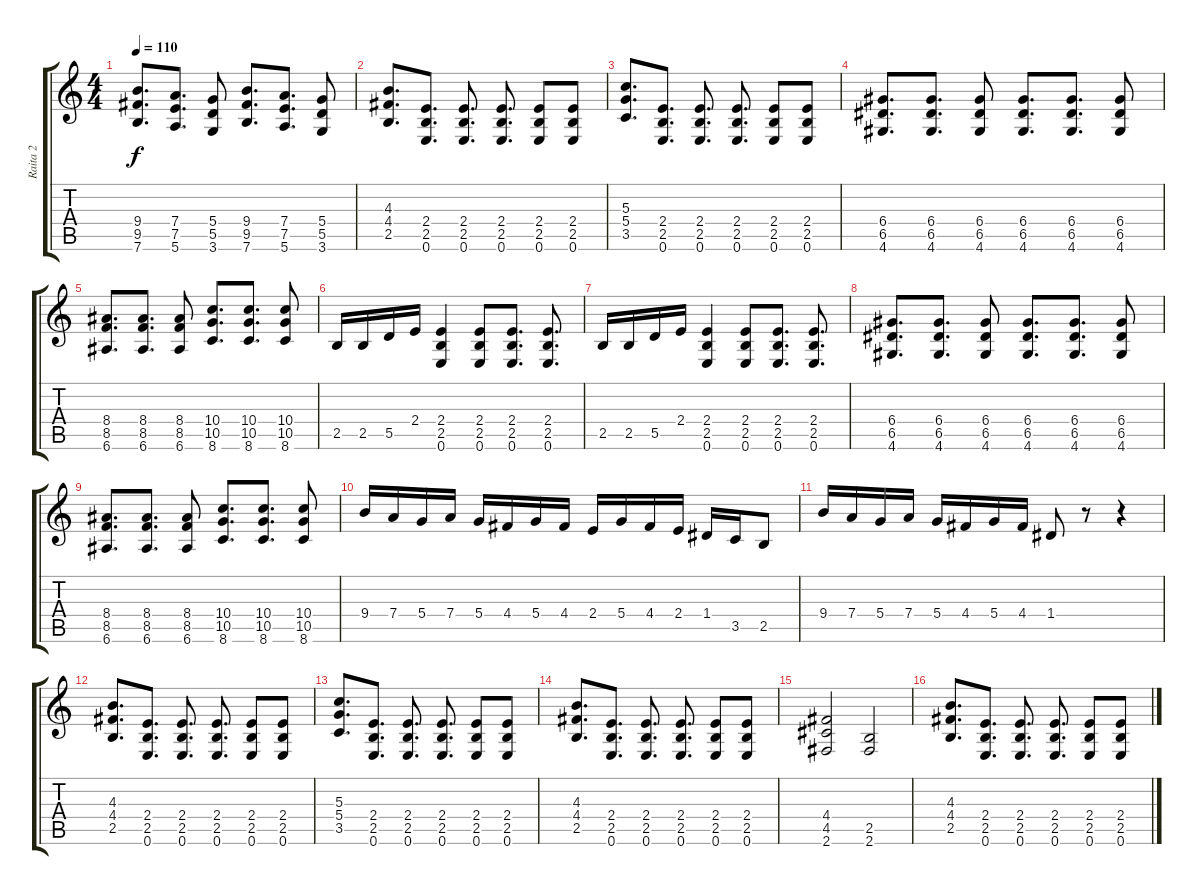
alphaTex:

\track ("Raita 2" "Raita 2") {instrument distortionguitar}
\staff {score tabs}
\tuning (E4 B3 G3 D3 A2 E2) {hide}
\ts (4 4)
\tempo 110
\clef g2
\ks c
(9.4 9.5 7.6).8{d dy f} (7.4 7.5 5.6).8{d} (5.4 5.5 3.6).8 (9.4 9.5 7.6).8{d} (7.4 7.5 5.6).8{d} (5.4 5.5 3.6).8 |
(4.3 4.4 2.5).8{d} (2.4 2.5 0.6).8{d} (2.4 2.5 0.6).8{d} (2.4 2.5 0.6).8{d} (2.4 2.5 0.6).8 (2.4 2.5 0.6).8 |
(5.3 5.4 3.5).8{d} (2.4 2.5 0.6).8{d} (2.4 2.5 0.6).8{d} (2.4 2.5 0.6).8{d} (2.4 2.5 0.6).8 (2.4 2.5 0.6).8 |
(6.4 6.5 4.6).8{d} (6.4 6.5 4.6).8{d} (6.4 6.5 4.6).8 (6.4 6.5 4.6).8{d} (6.4 6.5 4.6).8{d} (6.4 6.5 4.6).8 |
(8.4 8.5 6.6).8{d} (8.4 8.5 6.6).8{d} (8.4 8.5 6.6).8 (10.4 10.5 8.6).8{d} (10.4 10.5 8.6).8{d} (10.4 10.5 8.6).8 |
2.5.16 2.5.16 5.5.16 2.4.16 (2.4 2.5 0.6).4 (2.4 2.5 0.6).8 (2.4 2.5 0.6).8{d} (2.4 2.5 0.6).8{d} |
2.5.16 2.5.16 5.5.16 2.4.16 (2.4 2.5 0.6).4 (2.4 2.5 0.6).8 (2.4 2.5 0.6).8{d} (2.4 2.5 0.6).8{d} |
(6.4 6.5 4.6).8{d} (6.4 6.5 4.6).8{d} (6.4 6.5 4.6).8 (6.4 6.5 4.6).8{d} (6.4 6.5 4.6).8{d} (6.4 6.5 4.6).8 |
(8.4 8.5 6.6).8{d} (8.4 8.5 6.6).8{d} (8.4 8.5 6.6).8 (10.4 10.5 8.6).8{d} (10.4 10.5 8.6).8{d} (10.4 10.5 8.6).8 |
9.4.16 7.4.16 5.4.16 7.4.16 5.4.16 4.4.16 5.4.16 4.4.16 2.4.16 5.4.16 4.4.16 2.4.16 1.4.16 3.5.16 2.5.8 |
9.4.16 7.4.16 5.4.16 7.4.16 5.4.16 4.4.16 5.4.16 4.4.16 1.4.8 r.8 r.4 |
(4.3 4.4 2.5).8{d} (2.4 2.5 0.6).8{d} (2.4 2.5 0.6).8{d} (2.4 2.5 0.6).8{d} (2.4 2.5 0.6).8 (2.4 2.5 0.6).8 |
(5.3 5.4 3.5).8{d} (2.4 2.5 0.6).8{d} (2.4 2.5 0.6).8{d} (2.4 2.5 0.6).8{d} (2.4 2.5 0.6).8 (2.4 2.5 0.6).8 |
(4.3 4.4 2.5).8{d} (2.4 2.5 0.6).8{d} (2.4 2.5 0.6).8{d} (2.4 2.5 0.6).8{d} (2.4 2.5 0.6).8 (2.4 2.5 0.6).8 |
(4.4 4.5 2.6).2 (2.5 2.6).2 |
(4.3 4.4 2.5).8{d} (2.4 2.5 0.6).8{d} (2.4 2.5 0.6).8{d} (2.4 2.5 0.6).8{d} (2.4 2.5 0.6).8 (2.4 2.5 0.6).8
